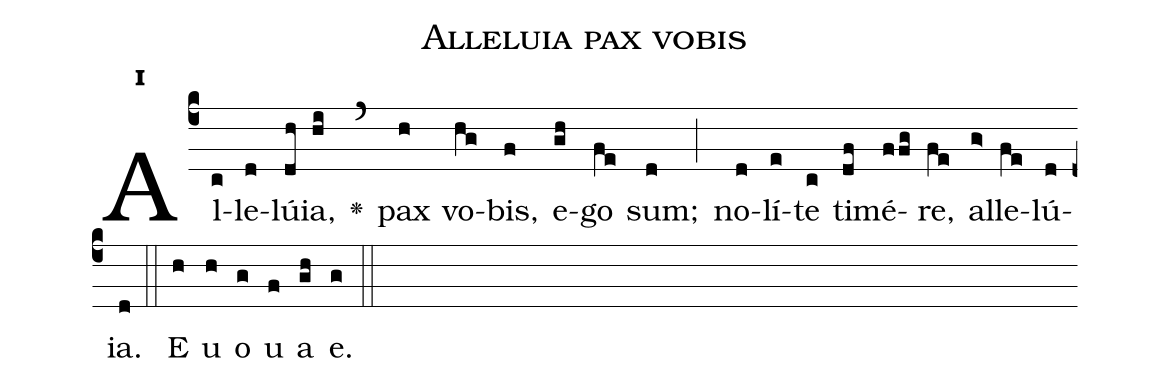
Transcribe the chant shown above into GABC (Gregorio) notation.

name:Alleluia pax vobis;
office-part:Antiphona;
mode:1;
%%
initial-style: 1;
name: Alleluia pax vobis
book: Antiphonae & Responsoria/Tomus II, p. 174;
occasion: Hebdomada II Paschae Sabbato;
office-part: Laudes Ant E;
user-notes: ;
commentary: ;
annotation: 1g;
centering-scheme: english;
fontsize: 12;
font: OFLSortsMillGoudy;
height: 11;
width: 4.5;
%%
(c4)Al(c)le(d)lú(dh)ia,(hi) <v>\greheightstar</v>(`) pax(h) vo(hg)bis,(f) e(gh)go(fe) sum;(d) (;) no(d)lí(e)te(c) ti(df)mé(ffg)re,(fe) al(g>)le(fe)lú(d)ia.(d) (::)
E(h) u(h) o(g) u(f) a(gh) e.(g) (::)
